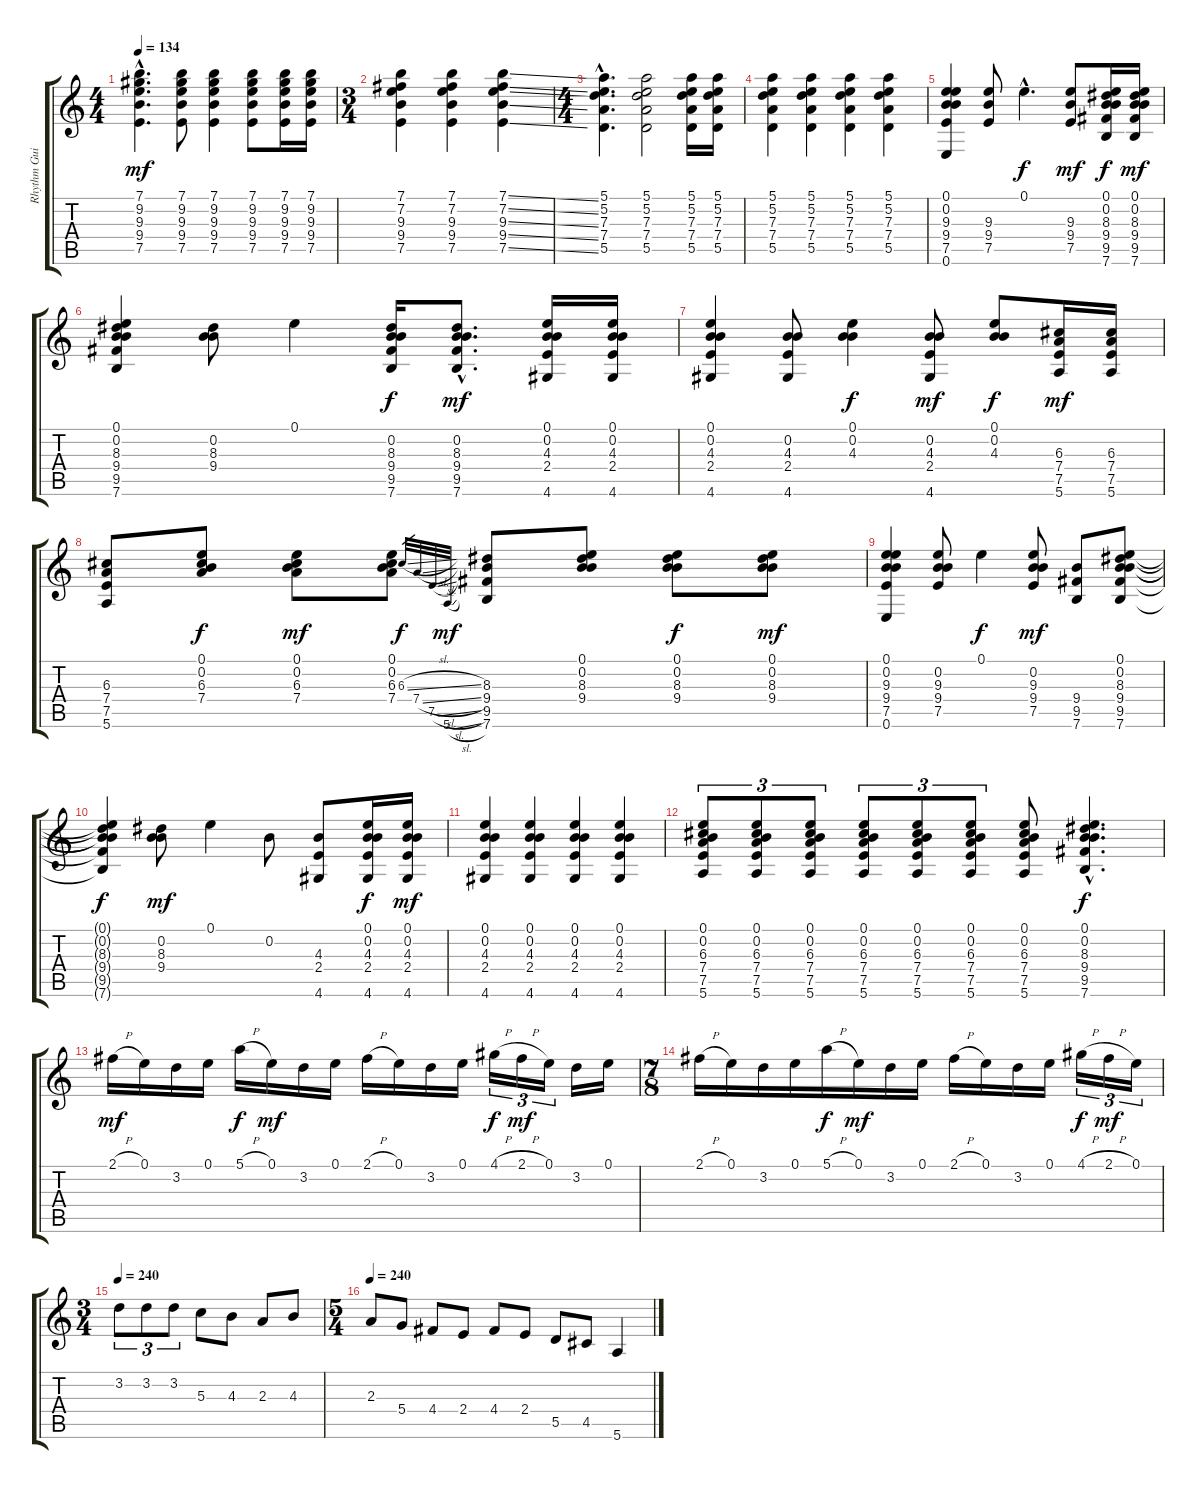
\track ("Rhythm Guitar I" "Rhythm Gui") {instrument overdrivenguitar}
\staff {score tabs}
\tuning (E4 B3 G3 D3 A2 E2) {hide}
\ts (4 4)
\tempo 134
\clef g2
\ks c
(7.1{hac} 9.2{hac} 9.3{hac} 9.4{hac} 7.5{hac}).4{d dy mf} (7.1 9.2 9.3 9.4 7.5).8 (7.1 9.2 9.3 9.4 7.5).4 (7.1 9.2 9.3 9.4 7.5).8 (7.1 9.2 9.3 9.4 7.5).16 (7.1 9.2 9.3 9.4 7.5).16 |
\ts (3 4)
(7.1 7.2 9.3 9.4 7.5).4 (7.1 7.2 9.3 9.4 7.5).4 (7.1{ss} 7.2{ss} 9.3{ss} 9.4{ss} 7.5{ss}).4 |
\ts (4 4)
(5.1{hac} 5.2{hac} 7.3{hac} 7.4{hac} 5.5{hac}).4{d} (5.1 5.2 7.3 7.4 5.5).2 (5.1 5.2 7.3 7.4 5.5).16 (5.1 5.2 7.3 7.4 5.5).16 |
(5.1 5.2 7.3 7.4 5.5).4 (5.1 5.2 7.3 7.4 5.5).4 (5.1 5.2 7.3 7.4 5.5).4 (5.1 5.2 7.3 7.4 5.5).4 |
(0.1 0.2 9.3 9.4 7.5 0.6).4 (9.3 9.4 7.5).8 0.1{hac}.4{d dy f} (9.3 9.4 7.5).8{dy mf} (0.1 0.2 8.3 9.4 9.5 7.6).16{dy f} (0.1 0.2 8.3 9.4 9.5 7.6).16{dy mf} |
(0.1 0.2 8.3 9.4 9.5 7.6).4 (0.2 8.3 9.4).8 0.1.4 (0.2 8.3 9.4 9.5 7.6).16{dy f} (0.2{hac} 8.3{hac} 9.4{hac} 9.5{hac} 7.6{hac}).8{d dy mf} (0.1 0.2 4.3 2.4 4.6).16 (0.1 0.2 4.3 2.4 4.6).16 |
(0.1 0.2 4.3 2.4 4.6).4 (0.2 4.3 2.4 4.6).8 (0.1 0.2 4.3).4{dy f} (0.2 4.3 2.4 4.6).8{dy mf} (0.1 0.2 4.3).8{dy f} (6.3 7.4 7.5 5.6).16{dy mf} (6.3 7.4 7.5 5.6).16 |
(6.3 7.4 7.5 5.6).8 (0.1 0.2 6.3 7.4).8{dy f} (0.1 0.2 6.3 7.4).8{dy mf} (0.1 0.2 6.3 7.4).8 6.3{sl}.32{gr dy f} 7.4{sl}.32{gr} 7.5{sl}.32{gr} 5.6{sl}.32{gr dy mf} (8.3 9.4 9.5 7.6).8 (0.1 0.2 8.3 9.4).8 (0.1 0.2 8.3 9.4).8{dy f} (0.1 0.2 8.3 9.4).8{dy mf} |
(0.1 0.2 9.3 9.4 7.5 0.6).4 (0.2 9.3 9.4 7.5).8 0.1.4{dy f} (0.2 9.3 9.4 7.5).8{dy mf} (9.4 9.5 7.6).8 (0.1 0.2 8.3 9.4 9.5 7.6).8 |
(0.1{t} 0.2{t} 8.3{t} 9.4{t} 9.5{t} 7.6{t}).4{dy f} (0.2 8.3 9.4).8{dy mf} 0.1.4 0.2.8 (4.3 2.4 4.6).8 (0.1 0.2 4.3 2.4 4.6).16{dy f} (0.1 0.2 4.3 2.4 4.6).16{dy mf} |
(0.1 0.2 4.3 2.4 4.6).4 (0.1 0.2 4.3 2.4 4.6).4 (0.1 0.2 4.3 2.4 4.6).4 (0.1 0.2 4.3 2.4 4.6).4 |
(0.1 0.2 6.3 7.4 7.5 5.6).8{tu (3 2)} (0.1 0.2 6.3 7.4 7.5 5.6).8{tu (3 2)} (0.1 0.2 6.3 7.4 7.5 5.6).8{tu (3 2)} (0.1 0.2 6.3 7.4 7.5 5.6).8{tu (3 2)} (0.1 0.2 6.3 7.4 7.5 5.6).8{tu (3 2)} (0.1 0.2 6.3 7.4 7.5 5.6).8{tu (3 2)} (0.1 0.2 6.3 7.4 7.5 5.6).8 (0.1{hac} 0.2{hac} 8.3{hac} 9.4{hac} 9.5{hac} 7.6{hac}).4{d dy f} |
2.1{h}.16{dy mf} 0.1.16 3.2.16 0.1.16 5.1{h}.16{dy f} 0.1.16{dy mf} 3.2.16 0.1.16 2.1{h}.16 0.1.16 3.2.16 0.1.16 4.1{h}.16{tu (3 2) dy f} 2.1{h}.16{tu (3 2) dy mf} 0.1.16{tu (3 2)} 3.2.16 0.1.16 |
\ts (7 8)
2.1{h}.16 0.1.16 3.2.16 0.1.16 5.1{h}.16{dy f} 0.1.16{dy mf} 3.2.16 0.1.16 2.1{h}.16 0.1.16 3.2.16 0.1.16 4.1{h}.16{tu (3 2) dy f} 2.1{h}.16{tu (3 2) dy mf} 0.1.16{tu (3 2)} |
\ts (3 4)
\tempo 240
3.2.8{tu (3 2)} 3.2.8{tu (3 2)} 3.2.8{tu (3 2)} 5.3.8 4.3.8 2.3.8 4.3.8 |
\ts (5 4)
\tempo 240
2.3.8 5.4.8 4.4.8 2.4.8 4.4.8 2.4.8 5.5.8 4.5.8 5.6.4
